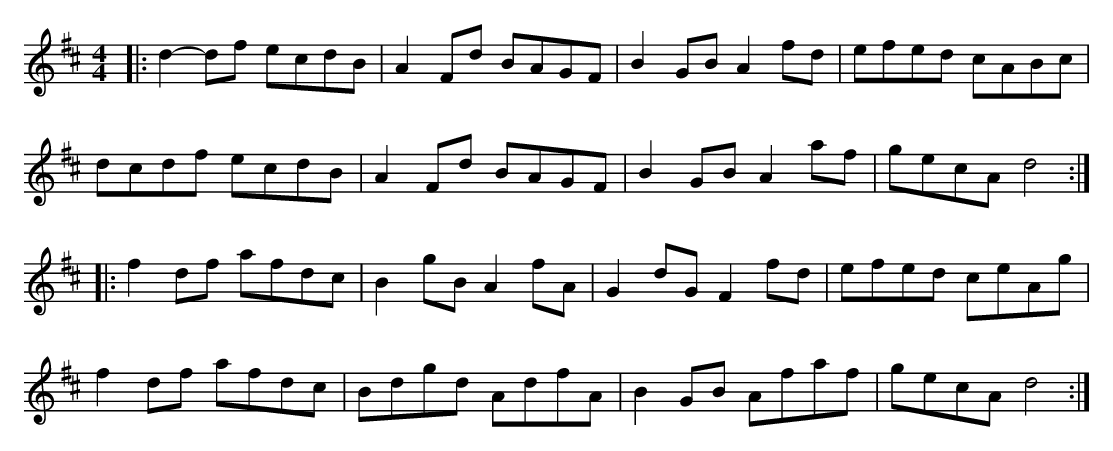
X:1
M:4/4
K:D
|:d2- df ecdB|A2 Fd BAGF|B2 GB A2 fd|efed cABc|
dcdf ecdB|A2 Fd BAGF|B2 GB A2 af|gecA d4:|
|:f2 df afdc|B2 gB A2 fA|G2 dG F2 fd|efed ceAg|
f2 df afdc|Bdgd AdfA|B2 GB Afaf|gecA d4:|
